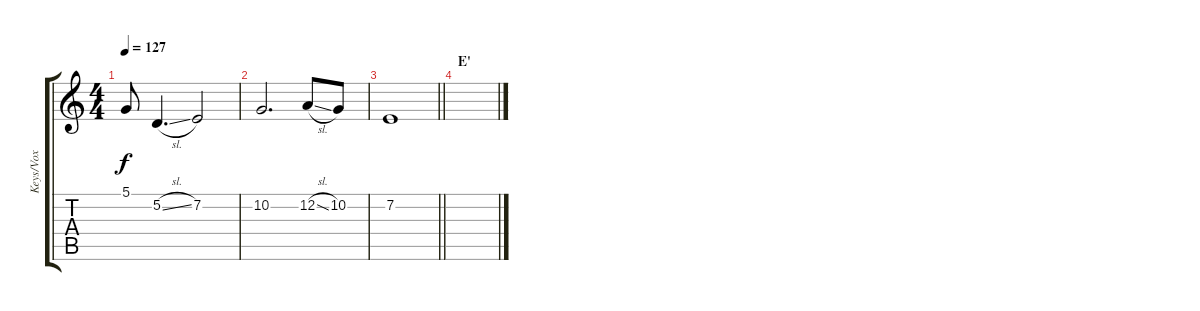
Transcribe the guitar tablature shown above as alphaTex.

\track ("Keys/Vox" "Keys/Vox") {instrument lead2sawtooth}
\staff {score tabs}
\tuning (D4 A3 F3 C3 G2 C2) {hide}
\ts (4 4)
\tempo 127
\clef g2
\ks c
5.1{t}.8{dy f} 5.2{sl}.4{d} 7.2.2 |
10.2.2{d} 12.2{sl}.8 10.2.8 |
\barLineRight lightlight
7.2.1 |
\section ("" "E'")
